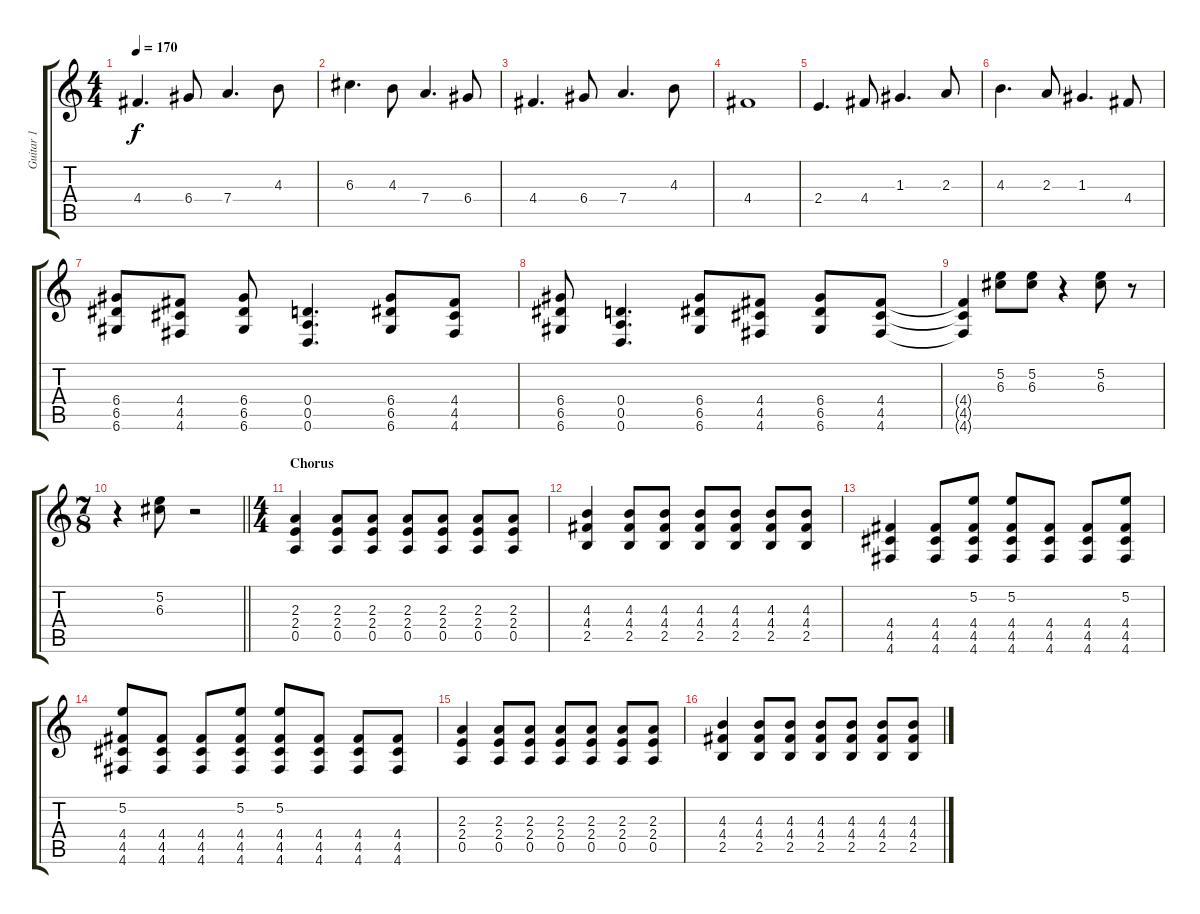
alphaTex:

\track ("Guitar 1" "Guitar 1") {instrument overdrivenguitar}
\staff {score tabs}
\tuning (E4 B3 G3 D3 A2 D2) {hide}
\ts (4 4)
\tempo 170
\clef g2
\ks c
4.4.4{d dy f} 6.4.8 7.4.4{d} 4.3.8 |
6.3.4{d} 4.3.8 7.4.4{d} 6.4.8 |
4.4.4{d} 6.4.8 7.4.4{d} 4.3.8 |
4.4.1 |
2.4.4{d} 4.4.8 1.3.4{d} 2.3.8 |
4.3.4{d} 2.3.8 1.3.4{d} 4.4.8 |
(6.4 6.5 6.6).8{volume 13} (4.4 4.5 4.6).8 (6.4 6.5 6.6).8 (0.4 0.5 0.6).4{d} (6.4 6.5 6.6).8 (4.4 4.5 4.6).8 |
(6.4 6.5 6.6).8 (0.4 0.5 0.6).4{d} (6.4 6.5 6.6).8 (4.4 4.5 4.6).8 (6.4 6.5 6.6).8 (4.4 4.5 4.6).8 |
(4.4{t} 4.5{t} 4.6{t}).4 (5.2 6.3).8 (5.2 6.3).8 r.4 (5.2 6.3).8 r.8 |
\ts (7 8)
\barLineRight lightlight
r.4 (5.2 6.3).8 r.2 |
\ts (4 4)
\section ("" "Chorus")
(2.3 2.4 0.5).4 (2.3 2.4 0.5).8 (2.3 2.4 0.5).8 (2.3 2.4 0.5).8 (2.3 2.4 0.5).8 (2.3 2.4 0.5).8 (2.3 2.4 0.5).8 |
(4.3 4.4 2.5).4 (4.3 4.4 2.5).8 (4.3 4.4 2.5).8 (4.3 4.4 2.5).8 (4.3 4.4 2.5).8 (4.3 4.4 2.5).8 (4.3 4.4 2.5).8 |
(4.4 4.5 4.6).4 (4.4 4.5 4.6).8 (5.2 4.4 4.5 4.6).8 (5.2 4.4 4.5 4.6).8 (4.4 4.5 4.6).8 (4.4 4.5 4.6).8 (5.2 4.4 4.5 4.6).8 |
(5.2 4.4 4.5 4.6).8 (4.4 4.5 4.6).8 (4.4 4.5 4.6).8 (5.2 4.4 4.5 4.6).8 (5.2 4.4 4.5 4.6).8 (4.4 4.5 4.6).8 (4.4 4.5 4.6).8 (4.4 4.5 4.6).8 |
(2.3 2.4 0.5).4 (2.3 2.4 0.5).8 (2.3 2.4 0.5).8 (2.3 2.4 0.5).8 (2.3 2.4 0.5).8 (2.3 2.4 0.5).8 (2.3 2.4 0.5).8 |
(4.3 4.4 2.5).4 (4.3 4.4 2.5).8 (4.3 4.4 2.5).8 (4.3 4.4 2.5).8 (4.3 4.4 2.5).8 (4.3 4.4 2.5).8 (4.3 4.4 2.5).8
